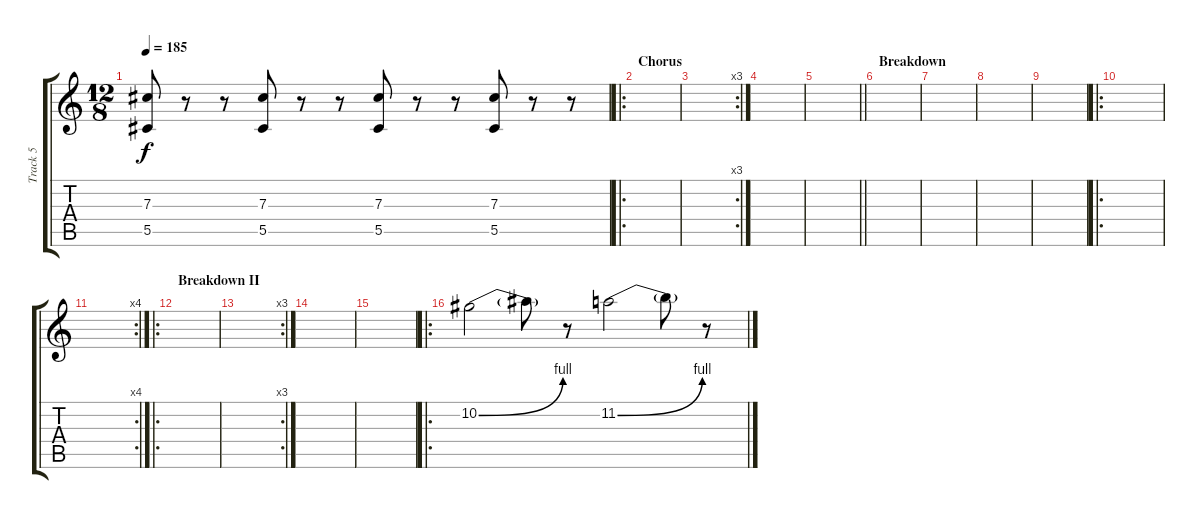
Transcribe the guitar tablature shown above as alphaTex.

\track ("Track 5" "Track 5") {instrument overdrivenguitar}
\staff {score tabs}
\tuning (Eb4 Bb3 Gb3 Db3 Ab2 Db2) {hide}
\ts (12 8)
\tempo 185
\clef g2
\ks c
(7.3 5.5).8{dy f instrument overdrivenguitar} r.8 r.8 (7.3 5.5).8 r.8 r.8 (7.3 5.5).8 r.8 r.8 (7.3 5.5).8 r.8 r.8 |
\ro
\section ("" "Chorus")
|
\rc 3
|
|
\barLineRight lightlight
|
\section ("" "Breakdown")
|
|
|
|
\ro
|
\rc 4
|
\ro
\section ("" "Breakdown II")
|
\rc 3
|
|
|
\ro
10.2{be (bend 0 0 60 4)}.2 10.2{t}.8 r.8 11.2{be (bend 0 0 60 4)}.2 11.2{t}.8 r.8
